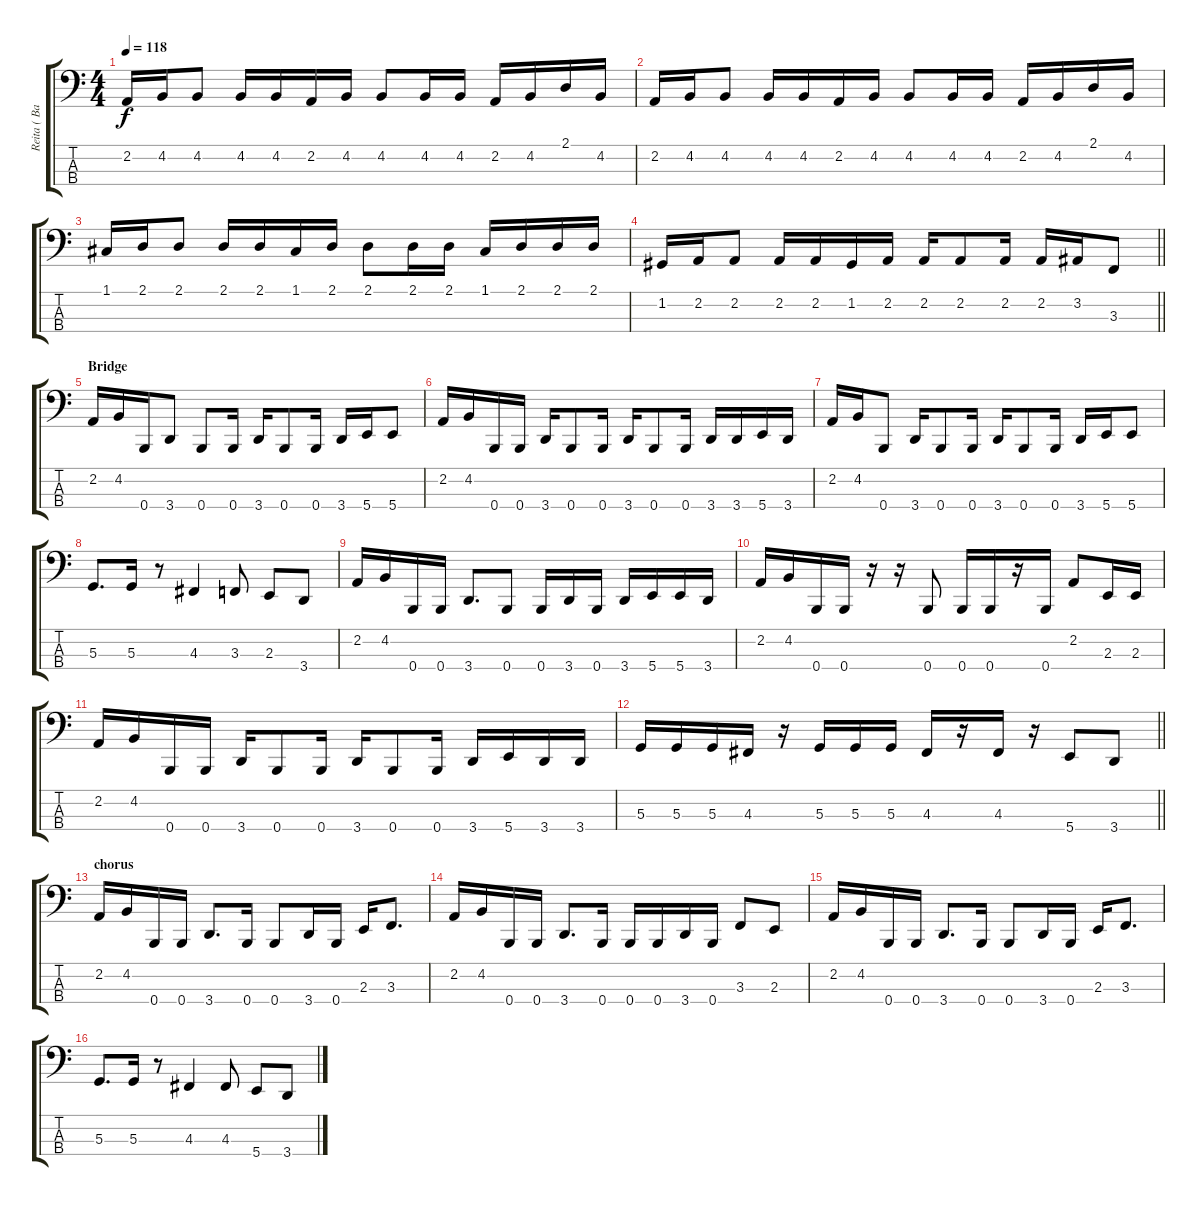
\track ("Reita ( Bass )" "Reita ( Ba") {instrument acousticguitarsteel}
\staff {score tabs}
\tuning (C2 G1 D1 B0) {hide}
\ts (4 4)
\tempo 118
\clef f4
\ks c
2.2.16{dy f} 4.2.16 4.2.8 4.2.16 4.2.16 2.2.16 4.2.16 4.2.8 4.2.16 4.2.16 2.2.16 4.2.16 2.1.16 4.2.16 |
2.2.16 4.2.16 4.2.8 4.2.16 4.2.16 2.2.16 4.2.16 4.2.8 4.2.16 4.2.16 2.2.16 4.2.16 2.1.16 4.2.16 |
1.1.16 2.1.16 2.1.8 2.1.16 2.1.16 1.1.16 2.1.16 2.1.8 2.1.16 2.1.16 1.1.16 2.1.16 2.1.16 2.1.16 |
\barLineRight lightlight
1.2.16 2.2.16 2.2.8 2.2.16 2.2.16 1.2.16 2.2.16 2.2.16 2.2.8 2.2.16 2.2.16 3.2.16 3.3.8 |
\section ("" "Bridge")
2.2.16 4.2.16 0.4.16 3.4.8 0.4.8 0.4.16 3.4.16 0.4.8 0.4.16 3.4.16 5.4.16 5.4.8 |
2.2.16 4.2.16 0.4.16 0.4.16 3.4.16 0.4.8 0.4.16 3.4.16 0.4.8 0.4.16 3.4.16 3.4.16 5.4.16 3.4.16 |
2.2.16 4.2.16 0.4.8 3.4.16 0.4.8 0.4.16 3.4.16 0.4.8 0.4.16 3.4.16 5.4.16 5.4.8 |
5.3.8{d} 5.3.16 r.8 4.3.4 3.3.8 2.3.8 3.4.8 |
2.2.16 4.2.16 0.4.16 0.4.16 3.4.8{d} 0.4.8 0.4.16 3.4.16 0.4.16 3.4.16 5.4.16 5.4.16 3.4.16 |
2.2.16 4.2.16 0.4.16 0.4.16 r.16 r.16 0.4.8 0.4.16 0.4.16 r.16 0.4.16 2.2.8 2.3.16 2.3.16 |
2.2.16 4.2.16 0.4.16 0.4.16 3.4.16 0.4.8 0.4.16 3.4.16 0.4.8 0.4.16 3.4.16 5.4.16 3.4.16 3.4.16 |
\barLineRight lightlight
5.3.16 5.3.16 5.3.16 4.3.16 r.16 5.3.16 5.3.16 5.3.16 4.3.16 r.16 4.3.16 r.16 5.4.8 3.4.8 |
\section ("" "chorus")
2.2.16 4.2.16 0.4.16 0.4.16 3.4.8{d} 0.4.16 0.4.8 3.4.16 0.4.16 2.3.16 3.3.8{d} |
2.2.16 4.2.16 0.4.16 0.4.16 3.4.8{d} 0.4.16 0.4.16 0.4.16 3.4.16 0.4.16 3.3.8 2.3.8 |
2.2.16 4.2.16 0.4.16 0.4.16 3.4.8{d} 0.4.16 0.4.8 3.4.16 0.4.16 2.3.16 3.3.8{d} |
5.3.8{d} 5.3.16 r.8 4.3.4 4.3.8 5.4.8 3.4.8
